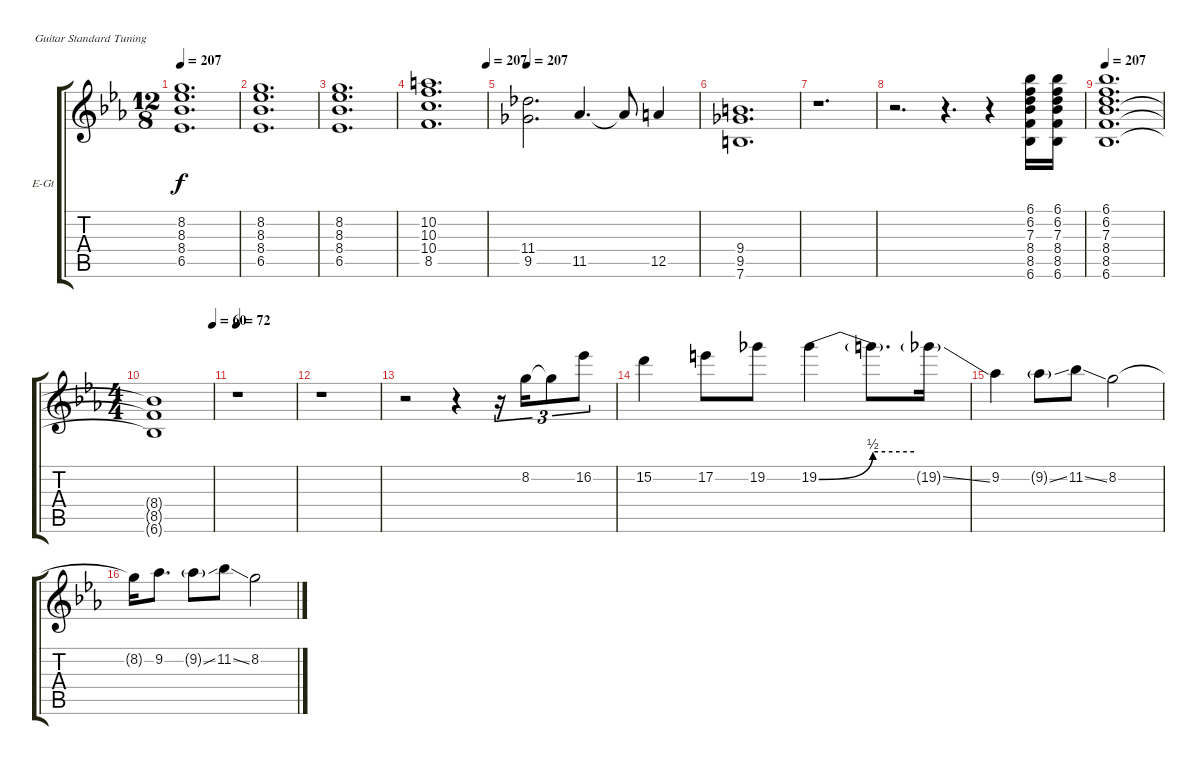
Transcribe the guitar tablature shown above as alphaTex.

\bracketExtendMode groupsimilarinstruments
\firstSystemTrackNameOrientation horizontal
\otherSystemsTrackNameOrientation horizontal
\track ("Gtr 2" "E-Gt") {instrument overdrivenguitar}
\staff {score tabs}
\tuning (E4 B3 G3 D3 A2 E2)
\ts (12 8)
\tempo 207
\clef g2
\ks eb
(8.2 8.3 8.4 6.5).1{d dy f} |
(8.2 8.3 8.4 6.5).1{d} |
(8.2 8.3 8.4 6.5).1{d} |
\tempo (207 1)
(10.2 10.3 10.4 8.5).1{d} |
\tempo 207
(11.4 9.5).2{d} 11.5.4{d} 11.5{t}.8 12.5.4 |
(9.4 9.5 7.6).1{d} |
r.1{d} |
r.2{d} r.4{d} r.4 (6.1 6.2 7.3 8.4 8.5 6.6).16 (6.1 6.2 7.3 8.4 8.5 6.6).16 |
\tempo 207
(6.1 6.2 7.3 8.4 8.5 6.6).1{d} |
\ts (4 4)
\tempo (60 1)
(8.4{t} 8.5{t} 6.6{t}).1 |
\tempo 72
r.1 |
r.1 |
r.2 r.4 r.16{tu (3 2)} 8.2.16{tu (3 2)} 8.2{t}.8{tu (3 2)} 16.2.8{tu (3 2)} |
15.2.4 17.2.8 19.2.8 19.2{be (bend 0 0 60 2)}.4 19.2{be (hold 0 2 60 2) t}.8{d} 19.2{ss g}.16 |
9.2.4 9.2{ss g}.8 11.2{ss}.8 8.2.2 |
8.2{t}.16 9.2.8{d} 9.2{ss g}.8 11.2{ss}.8 8.2.2
